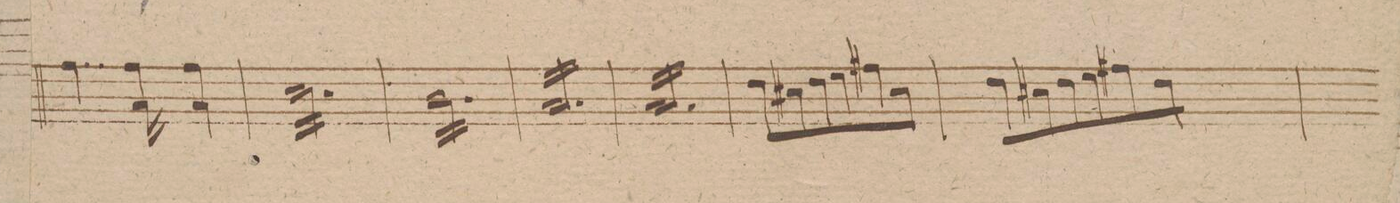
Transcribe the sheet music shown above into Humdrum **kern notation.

**kern	**dynam
*I"Viola.	*
*clefC3	*
*k[f#]	*
*M3/4	*
4..g\	.
16g\ 16B\	.
4g\ 4B\	.
=78	=78
*tremolo	*
16d\LL	.
16d\	.
16d\	.
16d\	.
16d\	.
16d\	.
16d\	.
16d\	.
16d\	.
16d\	.
16d\	.
16d\JJ	.
=79	=79
16c\LL	.
16c\	.
16c\	.
16c\	.
16c\	.
16c\	.
16c\	.
16c\	.
16c\	.
16c\	.
16c\	.
16c\JJ	.
=80	=80
16B/LL	.
16B/	.
16B/	.
16B/	.
16B/	.
16B/	.
16B/	.
16B/	.
16B/	.
16B/	.
16B/	.
16B/JJ	.
=81	=81
16B/LL	.
16B/	.
16B/	.
16B/	.
16B/	.
16B/	.
16B/	.
16B/	.
16B/	.
16B/	.
16B/	.
16B/JJ	.
*Xtremolo	*
=82	=82
8e\L	.
8d#X\	.
8e\	.
8f#\	.
8g#X\	.
8d#\J	.
=83	=83
8e\L	.
8d#X\	.
8e\	.
8f#\	.
8g#X\	.
8e\J	.
=84	=84
*-	*-
